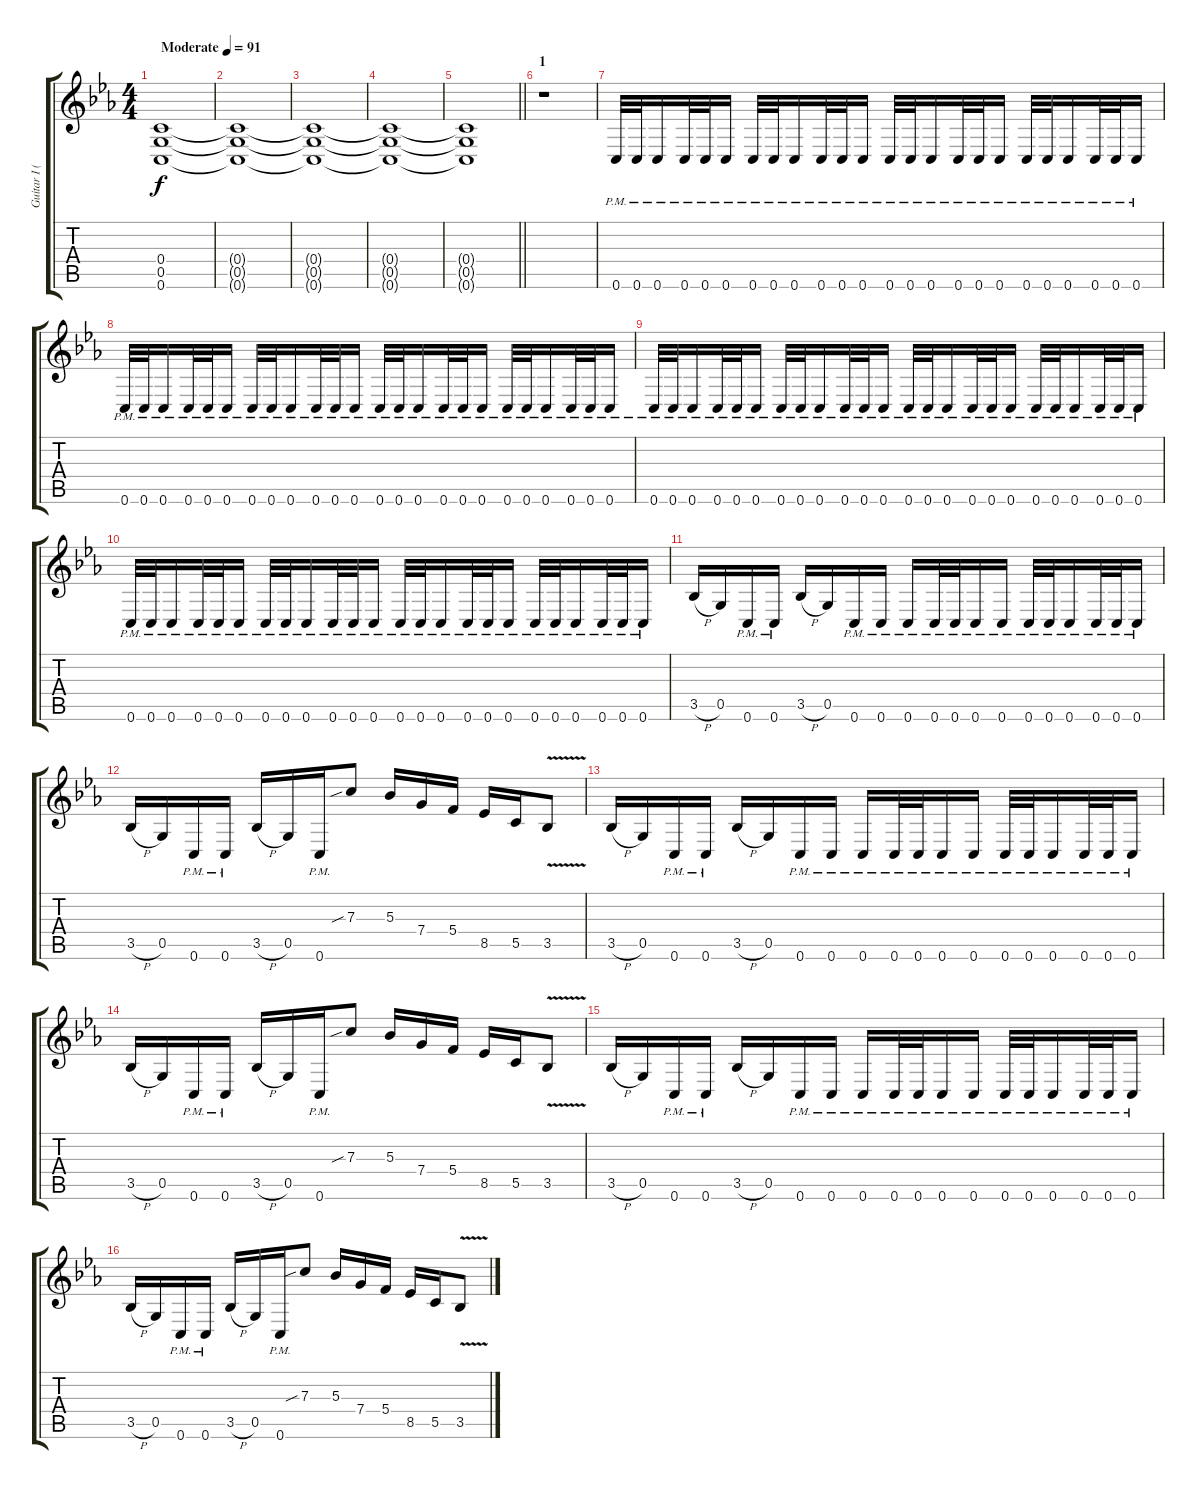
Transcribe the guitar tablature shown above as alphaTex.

\track ("Guitar I (Left)" "Guitar I (") {instrument distortionguitar}
\staff {score tabs}
\tuning (D4 A3 F3 C3 G2 C2) {hide}
\ts (4 4)
\tempo (91 "Moderate")
\clef g2
\ks cminor
(0.4 0.5 0.6).1{dy f instrument distortionguitar} |
(0.4{t} 0.5{t} 0.6{t}).1 |
(0.4{t} 0.5{t} 0.6{t}).1 |
(0.4{t} 0.5{t} 0.6{t}).1 |
\barLineRight lightlight
(0.4{t} 0.5{t} 0.6{t}).1 |
\section ("" "1")
r.1 |
0.6{pm}.32 0.6{pm}.32 0.6{pm}.16 0.6{pm}.32 0.6{pm}.32 0.6{pm}.16 0.6{pm}.32 0.6{pm}.32 0.6{pm}.16 0.6{pm}.32 0.6{pm}.32 0.6{pm}.16 0.6{pm}.32 0.6{pm}.32 0.6{pm}.16 0.6{pm}.32 0.6{pm}.32 0.6{pm}.16 0.6{pm}.32 0.6{pm}.32 0.6{pm}.16 0.6{pm}.32 0.6{pm}.32 0.6{pm}.16 |
0.6{pm}.32 0.6{pm}.32 0.6{pm}.16 0.6{pm}.32 0.6{pm}.32 0.6{pm}.16 0.6{pm}.32 0.6{pm}.32 0.6{pm}.16 0.6{pm}.32 0.6{pm}.32 0.6{pm}.16 0.6{pm}.32 0.6{pm}.32 0.6{pm}.16 0.6{pm}.32 0.6{pm}.32 0.6{pm}.16 0.6{pm}.32 0.6{pm}.32 0.6{pm}.16 0.6{pm}.32 0.6{pm}.32 0.6{pm}.16 |
0.6{pm}.32 0.6{pm}.32 0.6{pm}.16 0.6{pm}.32 0.6{pm}.32 0.6{pm}.16 0.6{pm}.32 0.6{pm}.32 0.6{pm}.16 0.6{pm}.32 0.6{pm}.32 0.6{pm}.16 0.6{pm}.32 0.6{pm}.32 0.6{pm}.16 0.6{pm}.32 0.6{pm}.32 0.6{pm}.16 0.6{pm}.32 0.6{pm}.32 0.6{pm}.16 0.6{pm}.32 0.6{pm}.32 0.6{pm}.16 |
0.6{pm}.32 0.6{pm}.32 0.6{pm}.16 0.6{pm}.32 0.6{pm}.32 0.6{pm}.16 0.6{pm}.32 0.6{pm}.32 0.6{pm}.16 0.6{pm}.32 0.6{pm}.32 0.6{pm}.16 0.6{pm}.32 0.6{pm}.32 0.6{pm}.16 0.6{pm}.32 0.6{pm}.32 0.6{pm}.16 0.6{pm}.32 0.6{pm}.32 0.6{pm}.16 0.6{pm}.32 0.6{pm}.32 0.6{pm}.16 |
3.5{h}.16 0.5.16 0.6{pm}.16 0.6{pm}.16 3.5{h}.16 0.5.16 0.6{pm}.16 0.6{pm}.16 0.6{pm}.16 0.6{pm}.32 0.6{pm}.32 0.6{pm}.16 0.6{pm}.16 0.6{pm}.32 0.6{pm}.32 0.6{pm}.16 0.6{pm}.32 0.6{pm}.32 0.6{pm}.16 |
3.5{h}.16 0.5.16 0.6{pm}.16 0.6{pm}.16 3.5{h}.16 0.5.16 0.6{pm}.16 7.3{sib}.8 5.3.16 7.4.16 5.4.16 8.5.16 5.5.16 3.5{v}.8 |
3.5{h}.16 0.5.16 0.6{pm}.16 0.6{pm}.16 3.5{h}.16 0.5.16 0.6{pm}.16 0.6{pm}.16 0.6{pm}.16 0.6{pm}.32 0.6{pm}.32 0.6{pm}.16 0.6{pm}.16 0.6{pm}.32 0.6{pm}.32 0.6{pm}.16 0.6{pm}.32 0.6{pm}.32 0.6{pm}.16 |
3.5{h}.16 0.5.16 0.6{pm}.16 0.6{pm}.16 3.5{h}.16 0.5.16 0.6{pm}.16 7.3{sib}.8 5.3.16 7.4.16 5.4.16 8.5.16 5.5.16 3.5{v}.8 |
3.5{h}.16 0.5.16 0.6{pm}.16 0.6{pm}.16 3.5{h}.16 0.5.16 0.6{pm}.16 0.6{pm}.16 0.6{pm}.16 0.6{pm}.32 0.6{pm}.32 0.6{pm}.16 0.6{pm}.16 0.6{pm}.32 0.6{pm}.32 0.6{pm}.16 0.6{pm}.32 0.6{pm}.32 0.6{pm}.16 |
3.5{h}.16 0.5.16 0.6{pm}.16 0.6{pm}.16 3.5{h}.16 0.5.16 0.6{pm}.16 7.3{sib}.8 5.3.16 7.4.16 5.4.16 8.5.16 5.5.16 3.5{v}.8
